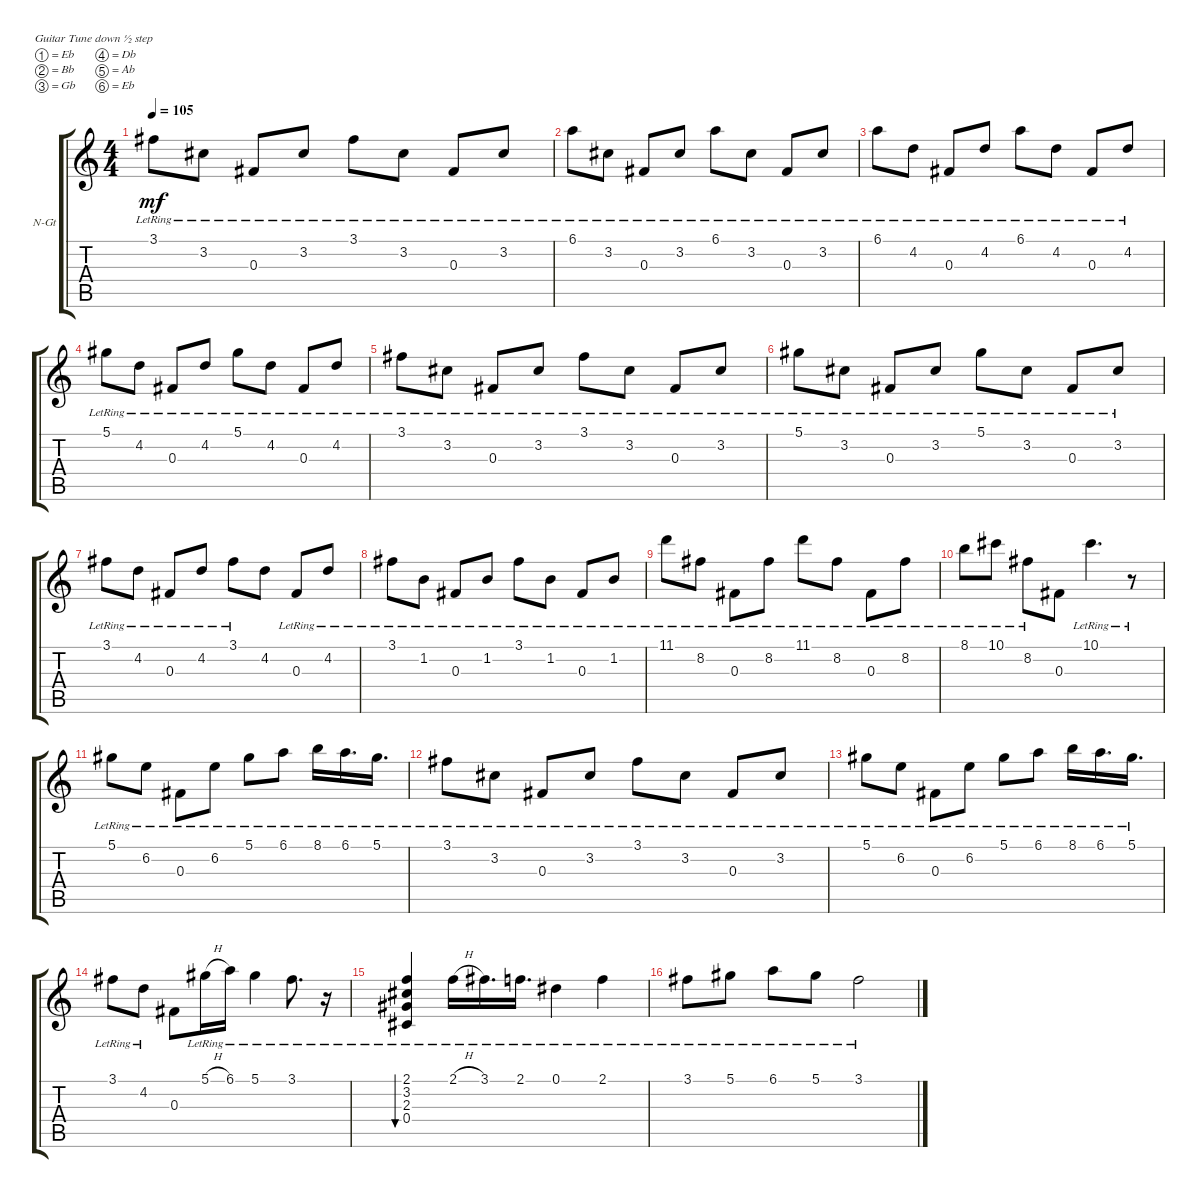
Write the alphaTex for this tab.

\bracketExtendMode groupsimilarinstruments
\firstSystemTrackNameOrientation horizontal
\otherSystemsTrackNameOrientation horizontal
\track ("Äîðîæêà 2" "N-Gt") {instrument acousticguitarnylon}
\staff {score tabs}
\tuning (Eb4 Bb3 Gb3 Db3 Ab2 Eb2)
\ts (4 4)
\tempo 105
\clef g2
\ks c
3.1{lr}.8{dy mf} 3.2{lr}.8 0.3{lr}.8 3.2{lr}.8 3.1{lr}.8 3.2{lr}.8 0.3{lr}.8 3.2{lr}.8 |
6.1{lr}.8 3.2{lr}.8 0.3{lr}.8 3.2{lr}.8 6.1{lr}.8 3.2{lr}.8 0.3{lr}.8 3.2{lr}.8 |
6.1{lr}.8 4.2{lr}.8 0.3{lr}.8 4.2{lr}.8 6.1{lr}.8 4.2{lr}.8 0.3{lr}.8 4.2{lr}.8 |
5.1{lr}.8 4.2{lr}.8 0.3{lr}.8 4.2{lr}.8 5.1{lr}.8 4.2{lr}.8 0.3{lr}.8 4.2{lr}.8 |
3.1{lr}.8 3.2{lr}.8 0.3{lr}.8 3.2{lr}.8 3.1{lr}.8 3.2{lr}.8 0.3{lr}.8 3.2{lr}.8 |
5.1{lr}.8 3.2{lr}.8 0.3{lr}.8 3.2{lr}.8 5.1{lr}.8 3.2{lr}.8 0.3{lr}.8 3.2{lr}.8 |
3.1{lr}.8 4.2{lr}.8 0.3{lr}.8 4.2{lr}.8 3.1{lr}.8 4.2.8 0.3{lr}.8 4.2{lr}.8 |
3.1{lr}.8 1.2{lr}.8 0.3{lr}.8 1.2{lr}.8 3.1{lr}.8 1.2{lr}.8 0.3{lr}.8 1.2{lr}.8 |
11.1{lr}.8 8.2{lr}.8 0.3{lr}.8 8.2{lr}.8 11.1{lr}.8 8.2{lr}.8 0.3{lr}.8 8.2{lr}.8 |
8.1{lr}.8 10.1{lr}.8 8.2{lr}.8 0.3.8 10.1{lr}.4{d} r.8 |
5.1{lr}.8 6.2{lr}.8 0.3{lr}.8 6.2{lr}.8 5.1{lr}.8 6.1{lr}.8 8.1{lr}.16 6.1{lr}.16{d} 5.1{lr}.16{d} |
3.1{lr}.8 3.2{lr}.8 0.3{lr}.8 3.2{lr}.8 3.1{lr}.8 3.2{lr}.8 0.3{lr}.8 3.2{lr}.8 |
5.1{lr}.8 6.2{lr}.8 0.3{lr}.8 6.2{lr}.8 5.1{lr}.8 6.1{lr}.8 8.1{lr}.16 6.1{lr}.16{d} 5.1{lr}.16{d} |
3.1{lr}.8 4.2{lr}.8 0.3.8 5.1{h lr}.16 6.1{lr}.16 5.1{lr}.4 3.1{lr}.8{d} r.16 |
(2.1{lr} 3.2{lr} 2.3{lr} 0.4{lr}).4{bu 240} 2.1{h lr}.16 3.1{lr}.16{d} 2.1{lr}.16{d} 0.1{lr}.4 2.1{lr}.4 |
3.1{lr}.8 5.1{lr}.8 6.1{lr}.8 5.1{lr}.8 3.1{lr}.2
